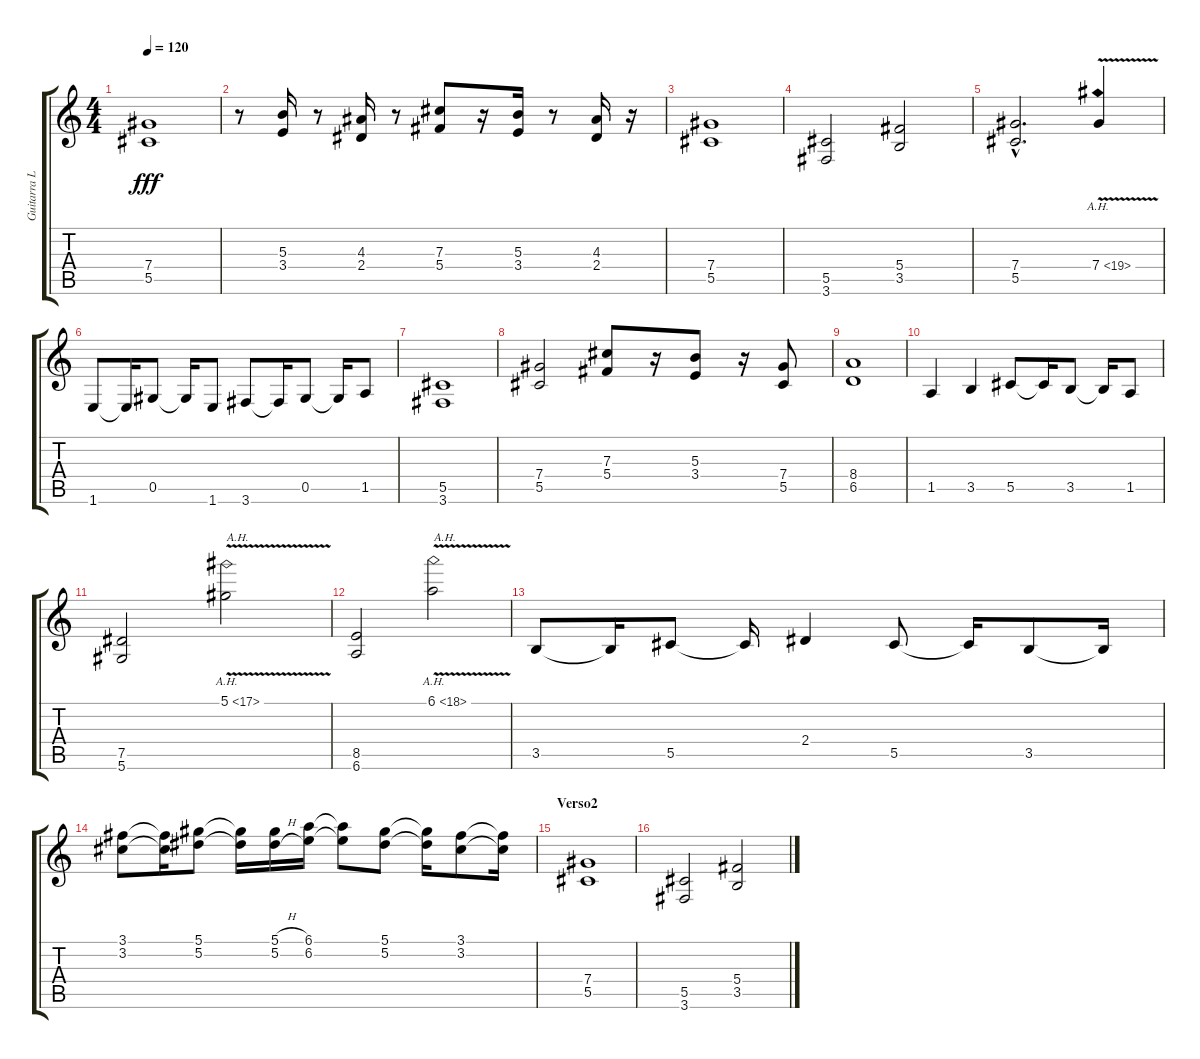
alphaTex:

\track ("Guitarra Lider" "Guitarra L") {instrument distortionguitar}
\staff {score tabs}
\tuning (Eb4 Bb3 Gb3 Db3 Ab2 Eb2) {hide}
\ts (4 4)
\tempo 120
\clef g2
\ks c
(7.4 5.5).1{dy fff} |
r.8 (5.3 3.4).16 r.8 (4.3 2.4).16 r.8 (7.3 5.4).8 r.16 (5.3 3.4).16 r.8 (4.3 2.4).16 r.16 |
(7.4 5.5).1 |
(5.5 3.6).2 (5.4 3.5).2 |
(7.4{hac} 5.5{hac}).2{d} 7.4{ah 12 v}.4 |
1.6.8 1.6{t}.16 0.5.8 0.5{t}.16 1.6.8 3.6.8 3.6{t}.16 0.5.8 0.5{t}.16 1.5.8 |
(5.5 3.6).1 |
(7.4 5.5).2 (7.3 5.4).8 r.16 (5.3 3.4).8 r.16 (7.4 5.5).8 |
(8.4 6.5).1 |
1.5.4 3.5.4 5.5.8 5.5{t}.16 3.5.8 3.5{t}.16 1.5.8 |
(7.5 5.6).2 5.1{ah 12 v}.2{txt "A.H."} |
(8.5 6.6).2{instrument distortionguitar} 6.1{ah 12 v}.2{txt "A.H."} |
3.5.8{instrument distortionguitar} 3.5{t}.16 5.5.8 5.5{t}.16 2.4.4 5.5.8 5.5{t}.16 3.5.8 3.5{t}.16 |
(3.1 3.2).8 (3.1{t} 3.2{t}).16 (5.1 5.2).8 (5.1{t} 5.2{t}).16 (5.1{h} 5.2{h}).16 (6.1 6.2).16 (6.1{t} 6.2{t}).8 (5.1 5.2).8 (5.1{t} 5.2{t}).16 (3.1 3.2).8 (3.1{t} 3.2{t}).16 |
\section ("" "Verso2")
(7.4 5.5).1 |
(5.5 3.6).2 (5.4 3.5).2
